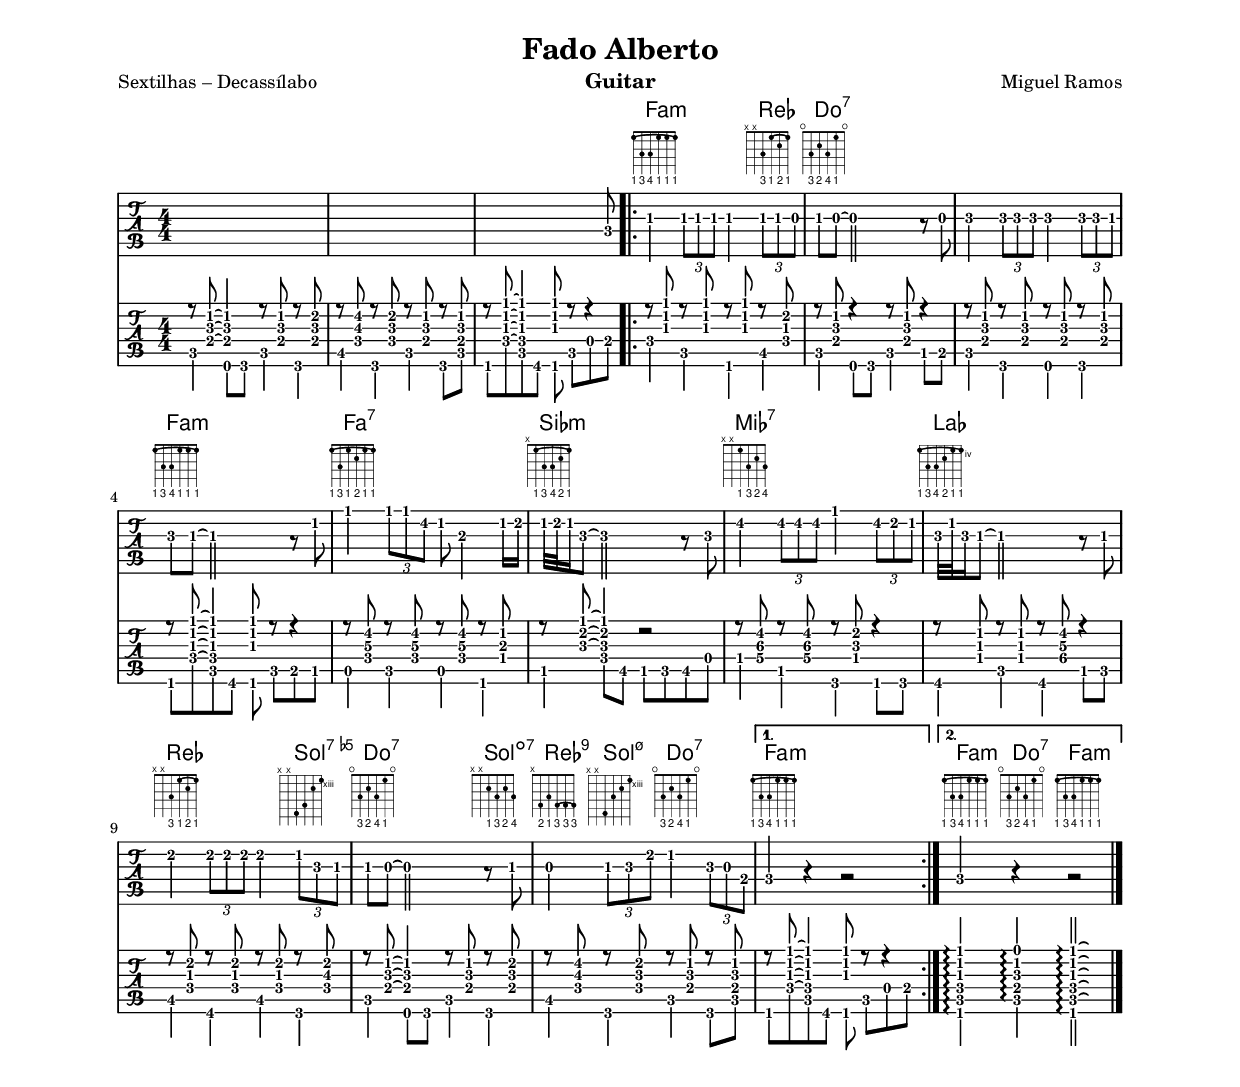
% Fado Alberto
% Engraved by Joan Josep Ordinas Rosa <jordinas@gmail.com> 

\version "2.19.36"
\language portugues

\include "predefined-guitar-fretboards.ly"

% Fado Alberto
% Engraved by Joan Josep Ordinas Rosa <jordinas@gmail.com> 

\version "2.19.36"
\language portugues

%%%%%%%%%%%%%%%%%%%%%%%%%%%%%%%%%%%%%%%%%%%%%%%%%%%%%%%%%%%%%%%%%%%%%%%%
% Page setup
%%%%%%%%%%%%%%%%%%%%%%%%%%%%%%%%%%%%%%%%%%%%%%%%%%%%%%%%%%%%%%%%%%%%%%%%

\paper {
  #(set-paper-size "a4")
  top-margin = 25\mm
  bottom-margin = 20\mm
  left-margin = 20\mm
  line-width =  170\mm
  ragged-bottom = ##t
}

\header {
  title = "Fado Alberto"
  composer = "Miguel Ramos"
  poet = "Sextilhas – Decassílabo"
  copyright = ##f
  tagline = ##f
}

Stave = {
  \clef treble
  \key fa \minor
  \numericTimeSignature
  \time 4/4
}

Tablature = {
  \clef tab
  \key fa \minor
  \numericTimeSignature
  \time 4/4
}

% EOF

% Fado Alberto
% Engraved by Joan Josep Ordinas Rosa <jordinas@gmail.com> 

\version "2.19.36"
\language portugues

%%%%%%%%%%%%%%%%%%%%%%%%%%%%%%%%%%%%%%%%%%%%%%%%%%%%%%%%%%%%%%%%%%%%%%%%
% Melody
%%%%%%%%%%%%%%%%%%%%%%%%%%%%%%%%%%%%%%%%%%%%%%%%%%%%%%%%%%%%%%%%%%%%%%%%

Melody = \relative reb' {
  %\partial 8 fa8 |
  s2 s4 s8 fa8
  \repeat volta 2 {
    \set Score.currentBarNumber = #1
    lab4 \times 2/3 { lab8 lab lab } lab4 \times 2/3 { lab8 lab sol } |
    lab8 sol8~ sol2 r8 sol8 |
    sib4 \times 2/3 { sib8 sib sib } sib4 \times 2/3 { sib8 sib lab } |
    sib8 lab~ lab2 r8 do |
    fa4 \times 2/3 { fa8 fa mib } do8 la4 do16 reb |
    do32 reb do16 sib8~ sib2 r8 sib8 |
    mib4 \times 2/3 { mib8 mib mib } fa4 \times 2/3 { mib8 reb do } |
    sib32 do sib16 lab8~ lab2 r8 lab8 |
    reb4 \times 2/3 { reb8 reb reb } reb4 \times 2/3 { do8 sib lab } |
    lab8 sol~ sol2 r8 lab |
    sol4 \times 2/3 { lab8 sib reb } do4 \times 2/3 { sib8 sol mi }
  }
  \alternative {
    { fa4 r4 r2 }
    { fa4 r4 r2 \bar "|." }
  }
}

% Desired measures for line
Breaks = \notemode {
  s1
  \repeat volta 2 {
    s1 * 4 \break
    s1 * 4 \break
    s1 * 3
  }
  \alternative {
    { s1 }
    { s1 }
  }
}

% EOF

% Fado Alberto
% Engraved by Joan Josep Ordinas Rosa <jordinas@gmail.com> 

\version "2.19.36"
\language portugues

%%%%%%%%%%%%%%%%%%%%%%%%%%%%%%%%%%%%%%%%%%%%%%%%%%%%%%%%%%%%%%%%%%%%%%%%
% Classical guitar music bass and chords
%%%%%%%%%%%%%%%%%%%%%%%%%%%%%%%%%%%%%%%%%%%%%%%%%%%%%%%%%%%%%%%%%%%%%%%%
 
Bass = \relative reb {
  do4 mi,8 sol do4 sol |
  reb'4 sol,4 do sol8 do |
  fa,8 fa' do lab fa do'8[ re mi] |
  \repeat volta 2 {
    fa4 do fa, reb' |
    do4 mi,8 sol do4 sib8 si |
    do4 sol mi sol |
    fa8 fa' do lab fa do'[ dob sib] |

    la4 do la fa |
    sib4 fa'8 reb sib do reb re |
    mib4 sib sol fa8 sol |
    lab4 do lab sib8 do |

    reb4 lab reb sol, |
    do4 mi,8 sol do4 sol |
    reb'4 sol,4 do sol8 do
  }
  \alternative {
    { fa,8 fa' do lab fa do'[ re mi] }
    { fa,4\arpeggio do'\arpeggio fa,2\arpeggio }
  }
}

Chords = \relative reb {
  r8 <mi sib' do>~ <mi sib' do>4 r8 <mi sib' do> r8 <fab sib reb>
  r8 <fa dob' mib> r8 <fa sib reb> r8 <mi sib' do> r8 <mi sib' do>
  r8 <fa lab do fa>8~ <fa lab do fa>4 <lab do fa>8 r8 r4 
  \repeat volta 2 {
      r8 <lab do fa> r8 <lab do fa> r8 <lab do fa> r8 <fa lab reb>
      r8 <mi sib' do> r4  r8 <mi sib' do> r4
      r8 <mi sib' do> r8 <mi sib' do> r8 <mi sib' do> r8 <mi sib' do> 
      r8 <fa~ lab do fa>8~ <fa lab do fa>4 <lab do fa>8 r8 r4

      r8 <fa do' mib> r8 <fa do' mib> r8 <fa do' mib> r8 <mib la do>
      r8 <sib' reb fa>~ <fa sib reb fa>4 r2
      r8 <sol reb' mib> r8 <sol reb' mib> r8 <mib sib' reb> r4
      r8 <mib lab do> r8 <mib lab do> r8 <lab do mib> r4

      r8 <fa lab reb> r8 <fa lab reb> r8 <fa lab reb> r8 <fa si reb>
      r8 <mi sib' do>~ <mi sib' do>4 r8 <mi sib' do> r8 <fab sib reb>
      r8 <fa dob' mib> r8 <fa sib reb> r8 <mi sib' do> r8 <mi sib' do>
  }
  \alternative {
    { r8 <fa lab do fa>8~ <fa lab do fa>4 <lab do fa>8 r8 r4 }
    {
      <do, fa lab do fa>4\arpeggio
      <mi sib' do mi>4\arpeggio
      <do fa lab do fa>2\arpeggio\laissezVibrer
    }
  }
}

% EOF

% Fado Alberto
% Engraved by Joan Josep Ordinas Rosa <jordinas@gmail.com> 

\version "2.19.36"
\language portugues

%%%%%%%%%%%%%%%%%%%%%%%%%%%%%%%%%%%%%%%%%%%%%%%%%%%%%%%%%%%%%%%%%%%%%%%%
% Guitar arrangement harmony
%%%%%%%%%%%%%%%%%%%%%%%%%%%%%%%%%%%%%%%%%%%%%%%%%%%%%%%%%%%%%%%%%%%%%%%%

Harmony = \chordmode {
  \set chordChanges = ##t
  \skip 1
  \repeat volta 2 {
   fa2.:m reb4 do1:7 do1:7 fa1:m
   fa1:7 sib1:m mib1:7 lab1
   reb2. sol4:7.5- | do2.:7 sol4:dim7 | reb4:9 sol4:m7.5- do2:7 |
  }
  \alternative {
    { fa1:m }
    { 
      \set chordChanges = ##f
      fa4:m do4:7 fa2:m
    }
  }
}

% EOF


%%%%%%%%%%%%%%%%%%%%%%%%%%%%%%%%%%%%%%%%%%%%%%%%%%%%%%%%%%%%%%%%%%%%%%%%
%  Tablature score
%%%%%%%%%%%%%%%%%%%%%%%%%%%%%%%%%%%%%%%%%%%%%%%%%%%%%%%%%%%%%%%%%%%%%%%%

#(set-global-staff-size 16)

\header {
  instrument = "Guitar"
}

\score {
  \simultaneous {
    \new ChordNames {
	s1 * 2
      \Harmony
      %\italianChords \Harmony
    }
    \new FretBoards {
	s1 * 2
      \Harmony
    }
    \new TabStaff \with {
      %\consists "Volta_engraver"
    } {
      \Tablature
	s1 * 2
      \transpose do' do {
	\Melody
      }
    }
    \new TabStaff \with {
      %\consists "Volta_engraver"
      \consists "Span_arpeggio_engraver"
    } <<
      \set Staff.connectArpeggios = ##t
      \Tablature
	s1 * 2
      \new TabVoice {
	\voiceOne
	\Chords
      }
      \new TabVoice {
	\voiceTwo
	\Bass
      }
    >>
  }
  \layout {
    \context { \Score
      %\remove "Volta_engraver"
    }
    \context { \ChordNames
    }
    \tabFullNotation
    indent = 0.0\cm
  }
  %\midi { }
}

% EOF
